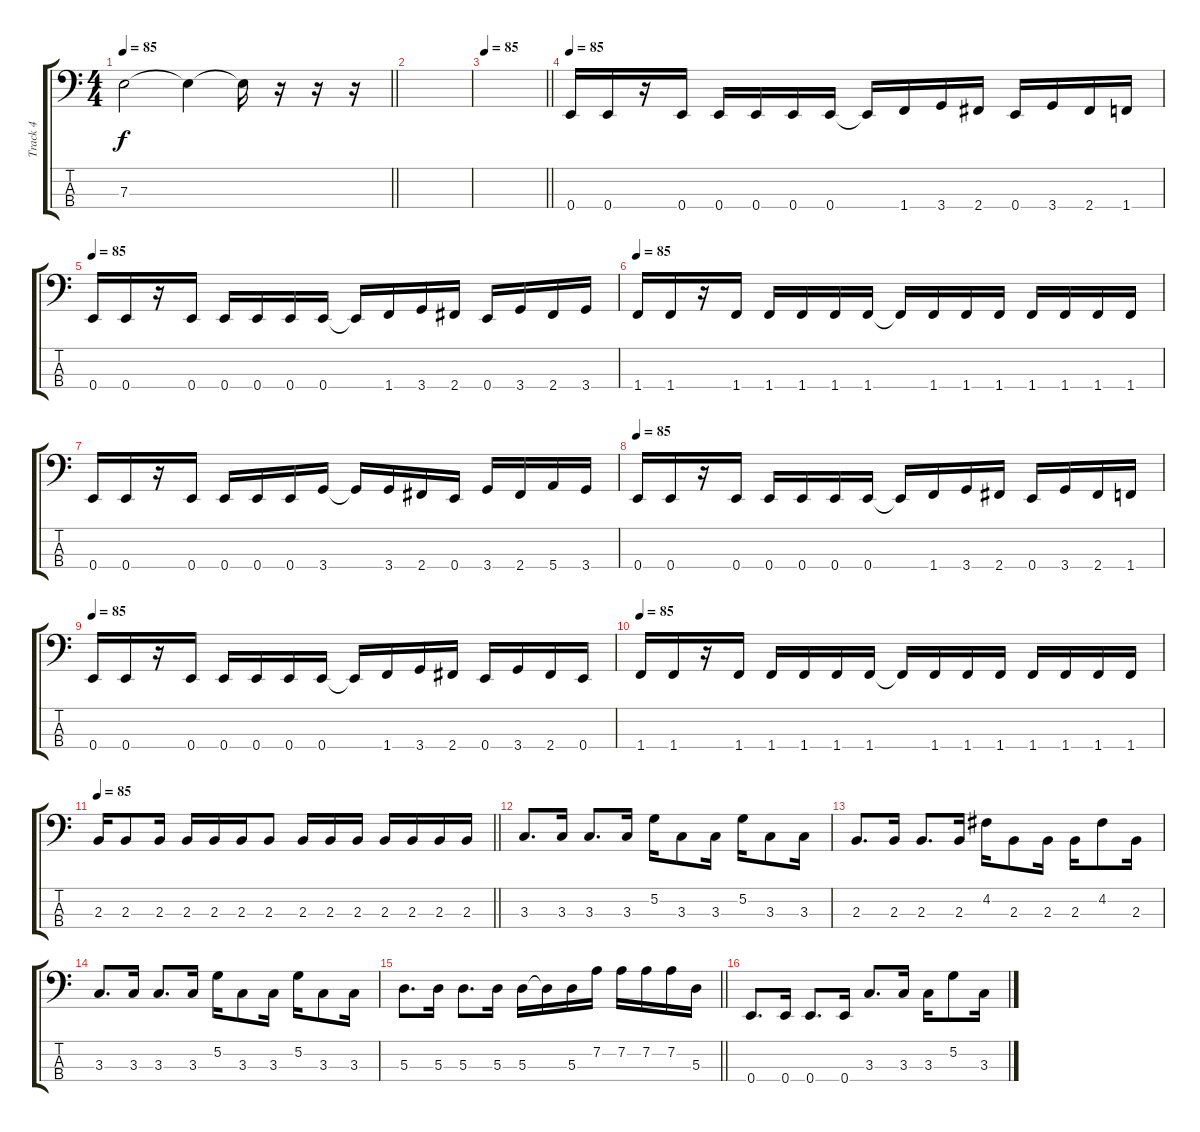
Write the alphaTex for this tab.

\track ("Track 4" "Track 4") {instrument electricbasspick}
\staff {score tabs}
\tuning (G2 D2 A1 E1) {hide}
\ts (4 4)
\tempo 85
\clef f4
\barLineRight lightlight
\ks c
7.3.2{dy f} 7.3{t}.4 7.3{t}.16 r.16 r.16 r.16 |
|
\tempo 85
\barLineRight lightlight
|
\tempo 85
0.4.16 0.4.16 r.16 0.4.16 0.4.16 0.4.16 0.4.16 0.4.16 0.4{t}.16 1.4.16 3.4.16 2.4.16 0.4.16 3.4.16 2.4.16 1.4.16 |
\tempo 85
0.4.16 0.4.16 r.16 0.4.16 0.4.16 0.4.16 0.4.16 0.4.16 0.4{t}.16 1.4.16 3.4.16 2.4.16 0.4.16 3.4.16 2.4.16 3.4.16 |
\tempo 85
1.4.16 1.4.16 r.16 1.4.16 1.4.16 1.4.16 1.4.16 1.4.16 1.4{t}.16 1.4.16 1.4.16 1.4.16 1.4.16 1.4.16 1.4.16 1.4.16 |
0.4.16 0.4.16 r.16 0.4.16 0.4.16 0.4.16 0.4.16 3.4.16 3.4{t}.16 3.4.16 2.4.16 0.4.16 3.4.16 2.4.16 5.4.16 3.4.16 |
\tempo 85
0.4.16 0.4.16 r.16 0.4.16 0.4.16 0.4.16 0.4.16 0.4.16 0.4{t}.16 1.4.16 3.4.16 2.4.16 0.4.16 3.4.16 2.4.16 1.4.16 |
\tempo 85
0.4.16 0.4.16 r.16 0.4.16 0.4.16 0.4.16 0.4.16 0.4.16 0.4{t}.16 1.4.16 3.4.16 2.4.16 0.4.16 3.4.16 2.4.16 0.4.16 |
\tempo 85
1.4.16 1.4.16 r.16 1.4.16 1.4.16 1.4.16 1.4.16 1.4.16 1.4{t}.16 1.4.16 1.4.16 1.4.16 1.4.16 1.4.16 1.4.16 1.4.16 |
\tempo 85
\barLineRight lightlight
2.3.16 2.3.8 2.3.16 2.3.16 2.3.16 2.3.16 2.3.8 2.3.16 2.3.16 2.3.16 2.3.16 2.3.16 2.3.16 2.3.16 |
3.3.8{d} 3.3.16 3.3.8{d} 3.3.16 5.2.16 3.3.8 3.3.16 5.2.16 3.3.8 3.3.16 |
2.3.8{d} 2.3.16 2.3.8{d} 2.3.16 4.2.16 2.3.8 2.3.16 2.3.16 4.2.8 2.3.16 |
3.3.8{d} 3.3.16 3.3.8{d} 3.3.16 5.2.16 3.3.8 3.3.16 5.2.16 3.3.8 3.3.16 |
\barLineRight lightlight
5.3.8{d} 5.3.16 5.3.8{d} 5.3.16 5.3.16 5.3{t}.16 5.3.16 7.2.16 7.2.16 7.2.16 7.2.16 5.3.16 |
0.4.8{d} 0.4.16 0.4.8{d} 0.4.16 3.3.8{d} 3.3.16 3.3.16 5.2.8 3.3.16
